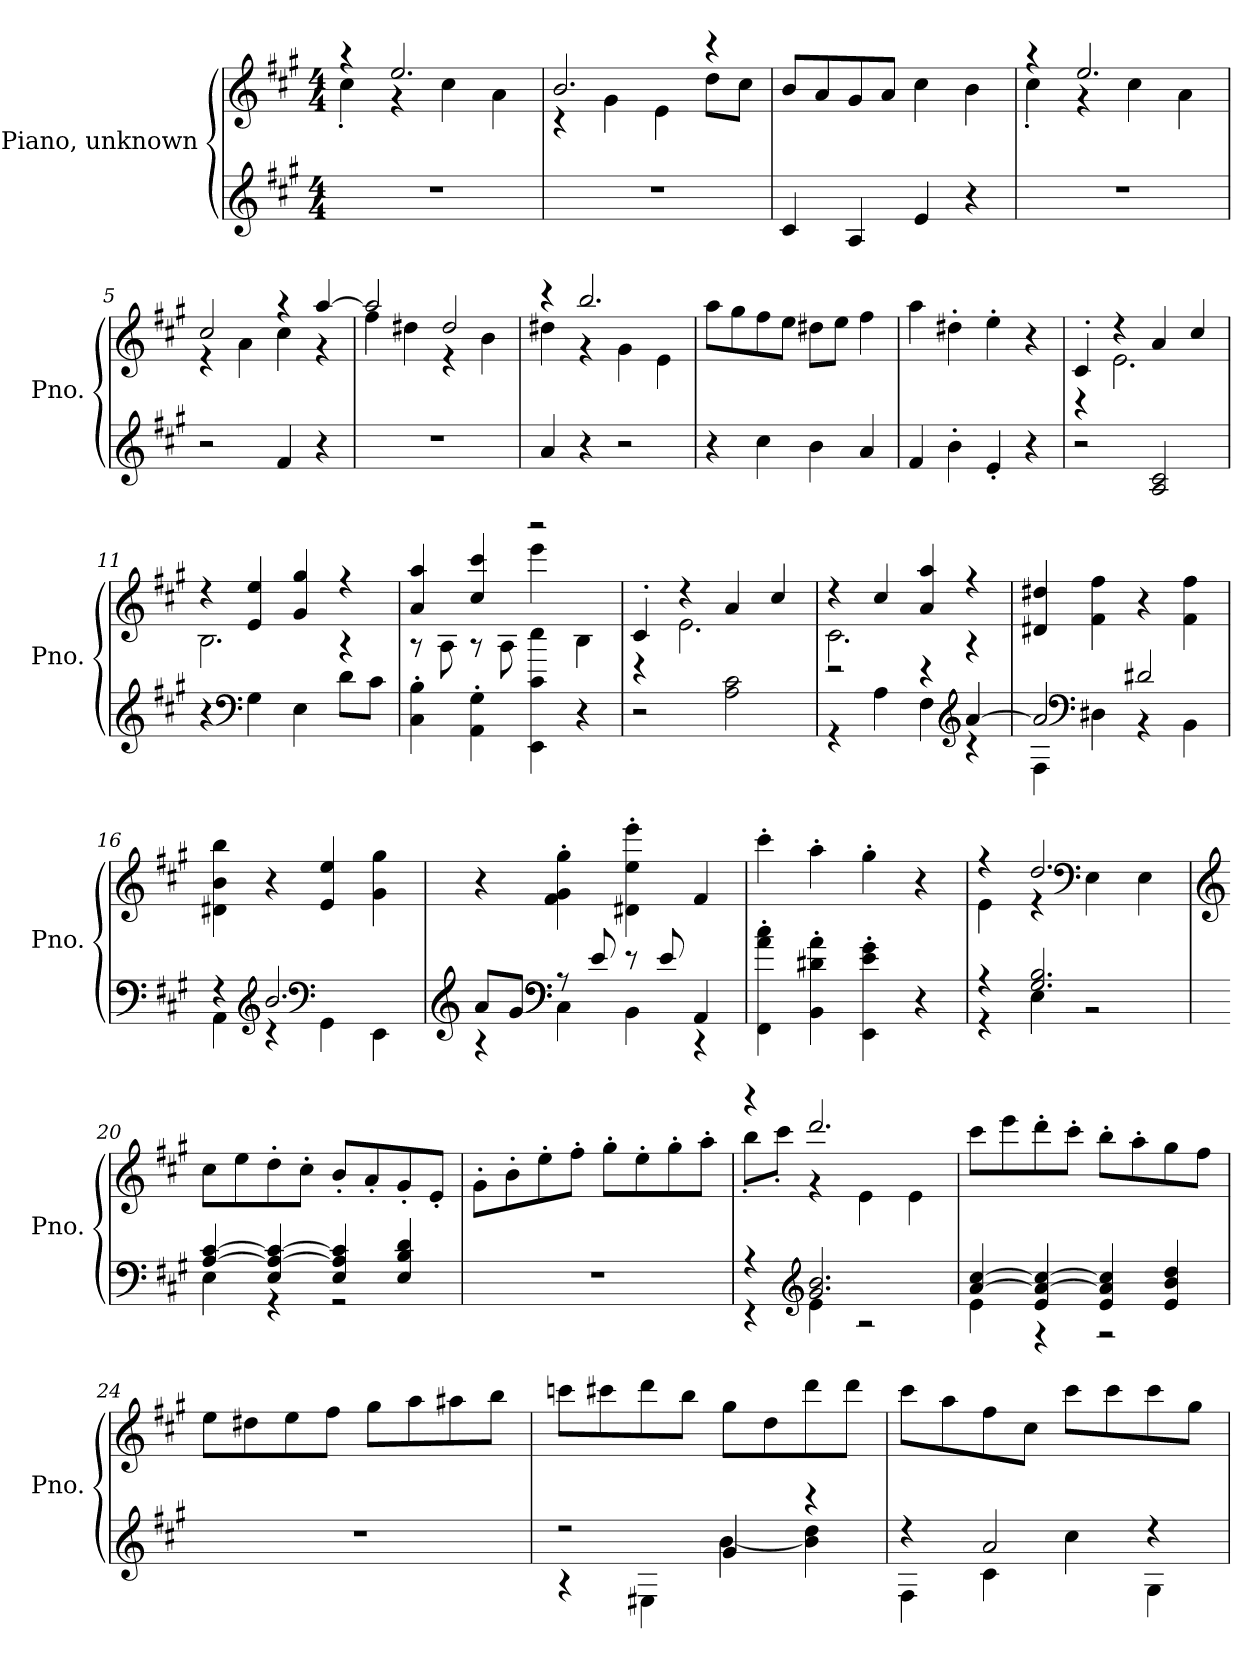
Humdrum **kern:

**kern	**kern
*part1	*part1
*staff2	*staff1
*I"Piano, unknown	*
*I'Pno.	*
*clefG2	*clefG2
*k[f#c#g#]	*k[f#c#g#]
*M4/4	*M4/4
*MM120	*MM120
=1	=1
*	*^
1r	4r	4cc#'\
.	2.ee/	4r
.	.	4cc#\
.	.	4a\
=2	=2	=2
1r	2.b/	4r
.	.	4g#\
.	.	4e\
.	4r	8dd\L
.	.	8cc#\J
*	*v	*v
=3	=3
4c#/	8b/L
.	8a/
4A/	8g#/
.	8a/J
4e/	4cc#\
4r	4b\
=4	=4
*	*^
1r	4r	4cc#'\
.	2.ee/	4r
.	.	4cc#\
.	.	4a\
=5	=5	=5
2r	2cc#/	4r
.	.	4a\
4f#/	4r	4cc#\
4r	[4aa/	4r
=6	=6	=6
1r	2aa/]	4ff#\
.	.	4dd#X\
.	2dd#/	4r
.	.	4b\
=7	=7	=7
4a/	4r	4dd#X\
4r	2.bb/	4r
2r	.	4g#\
.	.	4e\
*	*v	*v
!!LO:LB:g=z
=8	=8
4r	8aa\L
.	8gg#\
4cc#\	8ff#\
.	8ee\J
4b\	8dd#X\L
.	8ee\J
4a/	4ff#\
=9	=9
4f#/	4aa\
4b'\	4dd#X'\
4e'/	4ee'\
4r	4r
=10	=10
*	*^
2r	4c#'/	4r
.	4r	2.e\
2A/ 2c#/	4a/	.
.	4cc#/	.
=11	=11	=11
4r	4r	2.B\
*clefF4	*	*
4G#\	4e/ 4ee/	.
4E\	4g#/ 4gg#/	.
8d\L	4r	4r
8c#\J	.	.
=12	=12	=12
4C#\' 4B\'	4a/ 4aa/	8r
.	.	8A\
4AA\' 4G#\'	4cc#/ 4ccc#/	8r
.	.	8A\
4EE\ 4c#\ 4ee\	2r	4eee\
4r	.	4B\
=13	=13	=13
2r	4c#'/	4r
.	4r	2.e\
2A\ 2c#\	4a/	.
.	4cc#/	.
!!LO:LB:g=z	!!
=14	=14	=14
*^	*	*
2r	4r	4r	2.c#\
.	4A\	4cc#/	.
4r	4F#\	4a/ 4aa/	.
*clefG2	*	*	*
[4a/	4r	4r	4r
*	*	*v	*v
=15	=15	=15
2a/]	4F#\	4d#X/ 4dd#X/
*clefF4	*	*
.	4D#X\	4f#\ 4ff#\
2d#X/	4r	4r
.	4BB\	4f#\ 4ff#\
=16	=16	=16
4r	4AA\	4d#X\ 4b\ 4bb\
*clefG2	*	*
2.b/	4r	4r
*clefF4	*	*
.	4GG#\	4e/ 4ee/
.	4EE\	4g#\ 4gg#\
=17	=17	=17
*clefG2	*	*
8a/L	4r	4r
8g#/J	.	.
*clefF4	*	*
8r	4C#\	4f#\' 4g#\' 4gg#\'
8e/	.	.
8r	4BB\	4d#X\' 4ee\' 4eee\'
8e/	.	.
4AA/	4r	4f#/
*v	*v	*
=18	=18
4FF#\' 4a\' 4cc#\'	4ccc#'\
4BB\' 4d#X\' 4a\'	4aa'\
4EE\' 4e\' 4g#\'	4gg#'\
4r	4r
!!LO:LB:g=z
=19	=19
*^	*^
4r	4r	4r	4e\
2.G#/ 2.B/	4E\	2.dd/	4r
*	*	*clefF4	*
.	2r	.	4E\
.	.	.	4E\
*	*	*v	*v
=20	=20	=20
*	*	*clefG2
[4A/ [4c#/	4E\	8cc#\L
.	.	8ee\
4E/ 4A/_ 4c#/_	4r	8dd'\
.	.	8cc#'\J
4E/ 4A/] 4c#/]	2r	8b'/L
.	.	8a'/
4E/ 4B/ 4d/	.	8g#'/
.	.	8e'/J
*v	*v	*
=21	=21
1r	8g#'\L
.	8b'\
.	8ee'\
.	8ff#'\J
.	8gg#'\L
.	8ee'\
.	8gg#'\
.	8aa'\J
=22	=22
*^	*^
4r	4r	4r	8bb'\L
.	.	.	8ccc#'\J
*clefG2	*	*	*
2.g#/ 2.b/	4e\	2.ddd/	4r
.	2r	.	4e\
.	.	.	4e\
*	*	*v	*v
=23	=23	=23
[4a/ [4cc#/	4e\	8ccc#\L
.	.	8eee\
4e/ 4a/_ 4cc#/_	4r	8ddd'\
.	.	8ccc#'\J
4e/ 4a/] 4cc#/]	2r	8bb'\L
.	.	8aa'\
4e/ 4b/ 4dd/	.	8gg#\
.	.	8ff#\J
*v	*v	*
!!LO:LB:g=z
=24	=24
1r	8ee\L
.	8dd#X\
.	8ee\
.	8ff#\J
.	8gg#\L
.	8aa\
.	8aa#X\
.	8bb\J
=25	=25
*^	*
2r	4r	8cccn\L
.	.	8ccc#X\
.	4E#X\	8ddd\
.	.	8bb\J
4g#/	[4b\	8gg#\L
.	.	8dd\
4r	4b\] 4dd\	8ddd\
.	.	8ddd\J
=26	=26	=26
4r	4F#\	8ccc#\L
.	.	8aa\
2a/	4c#\	8ff#\
.	.	8cc#\J
.	4cc#\	8ccc#\L
.	.	8ccc#\
4r	4G#\	8ccc#\
.	.	8gg#\J
*v	*v	*
=	=
*-	*-
